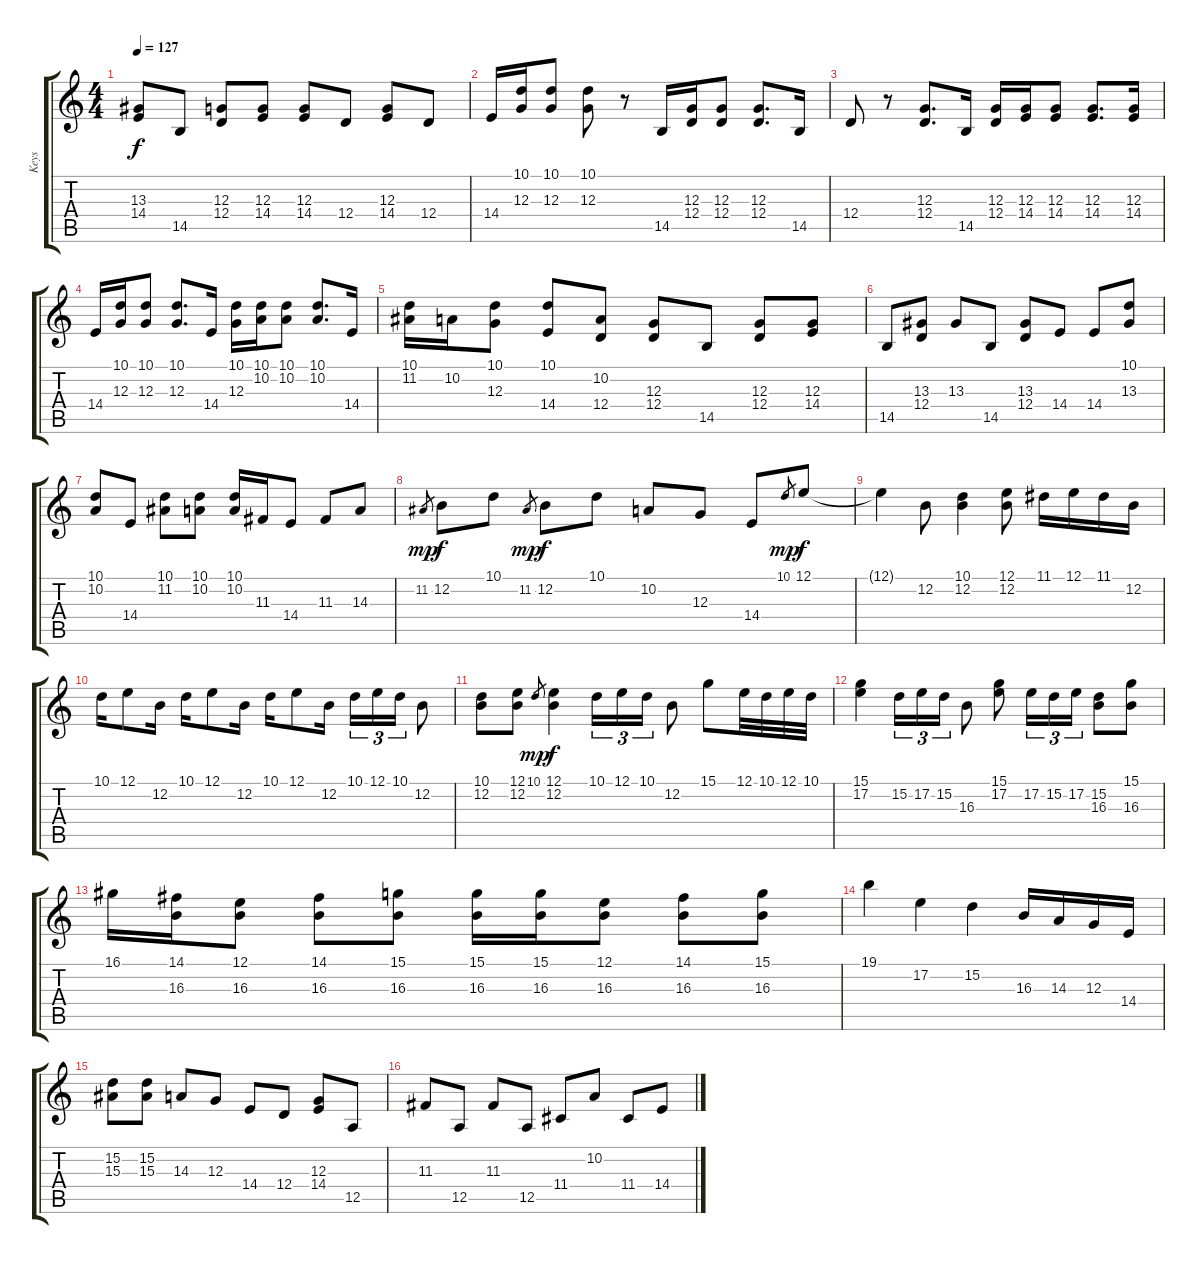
\track ("Keys" "Keys") {instrument rockorgan}
\staff {score tabs}
\tuning (E4 B3 G3 D3 A2 E2) {hide}
\ts (4 4)
\tempo 127
\clef g2
\ks c
(13.3 14.4{t}).8{dy f} 14.5.8 (12.3 12.4).8 (12.3 14.4).8 (12.3 14.4).8 12.4.8 (12.3 14.4).8 12.4.8 |
14.4.16 (10.1 12.3).16 (10.1 12.3).8 (10.1 12.3).8 r.8 14.5.16 (12.3 12.4).16 (12.3 12.4).8 (12.3 12.4).8{d} 14.5.16 |
12.4.8 r.8 (12.3 12.4).8{d} 14.5.16 (12.3 12.4).16 (12.3 14.4).16 (12.3 14.4).8 (12.3 14.4).8{d} (12.3 14.4).16 |
14.4.16 (10.1 12.3).16 (10.1 12.3).8 (10.1 12.3).8{d} 14.4.16 (10.1 12.3).16 (10.1 10.2).16 (10.1 10.2).8 (10.1 10.2).8{d} 14.4.16 |
(10.1 11.2).16 10.2.16 (10.1 12.3).8 (10.1 14.4).8 (10.2 12.4).8 (12.3 12.4).8 14.5.8 (12.3 12.4).8 (12.3 14.4).8 |
14.5.8 (13.3 12.4).8 13.3.8 14.5.8 (13.3 12.4).8 14.4.8 14.4.8 (10.1 13.3).8 |
(10.1 10.2).8 14.4.8 (10.1 11.2).8 (10.1 10.2).8 (10.1 10.2).16 11.3.16 14.4.8 11.3.8 14.3.8 |
11.2.8{gr dy mp} 12.2.8{dy f} 10.1.8 11.2.8{gr dy mp} 12.2.8{dy f} 10.1.8 10.2.8 12.3.8 14.4.8 10.1.8{gr dy mp} 12.1.8{dy f} |
12.1{t}.4 12.2.8 (10.1 12.2).4 (12.1 12.2).8 11.1.16 12.1.16 11.1.16 12.2.16 |
10.1.16 12.1.8 12.2.16 10.1.16 12.1.8 12.2.16 10.1.16 12.1.8 12.2.16 10.1.16{tu (3 2)} 12.1.16{tu (3 2)} 10.1.16{tu (3 2)} 12.2.8 |
(10.1 12.2).8 (12.1 12.2).8 10.1.8{gr dy mp} (12.1 12.2).4{dy f} 10.1.16{tu (3 2)} 12.1.16{tu (3 2)} 10.1.16{tu (3 2)} 12.2.8 15.1.8 12.1.32 10.1.32 12.1.32 10.1.32 |
(15.1 17.2).4 15.2.16{tu (3 2)} 17.2.16{tu (3 2)} 15.2.16{tu (3 2)} 16.3.8 (15.1 17.2).8 17.2.16{tu (3 2)} 15.2.16{tu (3 2)} 17.2.16{tu (3 2)} (15.2 16.3).8 (15.1 16.3).8 |
16.1.16 (14.1 16.3).16 (12.1 16.3).8 (14.1 16.3).8 (15.1 16.3).8 (15.1 16.3).16 (15.1 16.3).16 (12.1 16.3).8 (14.1 16.3).8 (15.1 16.3).8 |
19.1.4 17.2.4 15.2.4 16.3.16 14.3.16 12.3.16 14.4.16 |
(15.2 15.3).8 (15.2 15.3).8 14.3.8 12.3.8 14.4.8 12.4.8 (12.3 14.4).8 12.5.8 |
11.3.8 12.5.8 11.3.8 12.5.8 11.4.8 10.2.8 11.4.8 14.4.8
